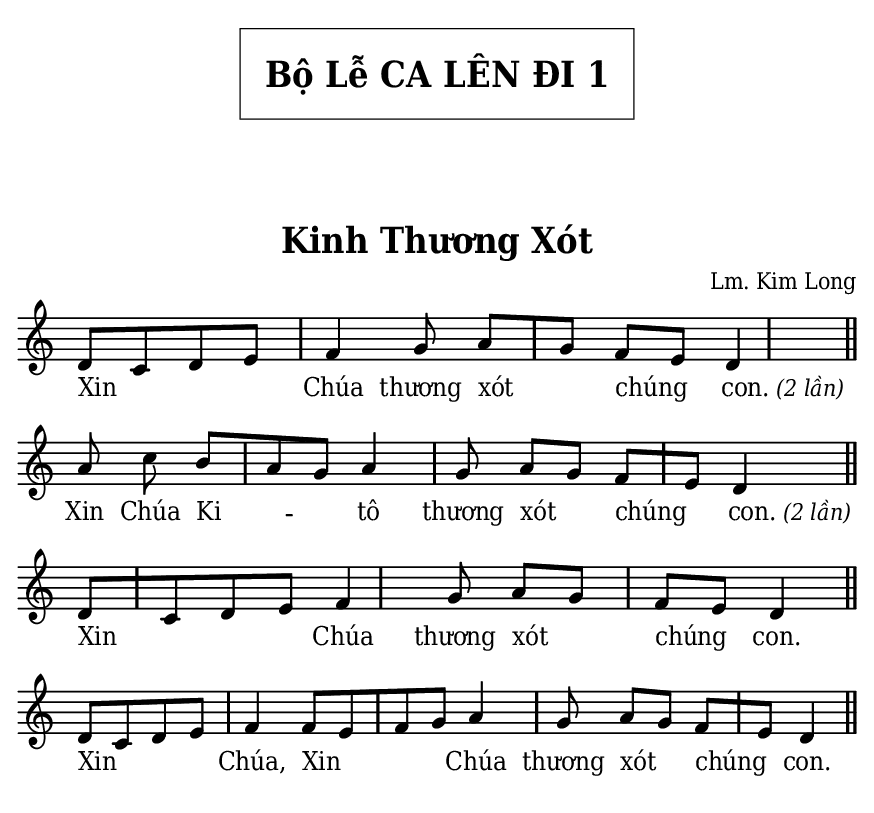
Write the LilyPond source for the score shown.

% Cài đặt chung\
\version "2.22.1"
\include "english.ly"
\include "gregorian.ly"

\header {
  title = \markup \fill-line {
    \center-column {
      \box \pad-markup #2 "Bộ Lễ CA LÊN ĐI 1"
      \null \null \null
    }
  }
  subtitle = \markup { \fontsize #3 \bold "Kinh Thương Xót" }
  composer = "Lm. Kim Long"
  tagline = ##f
}

% Nhạc phiên khúc
nhacPhienKhucSop = \relative c' {
  \autoBeamOff
  d8 [c d e] f4 g8 a [g] f [e] d4 \bar "||" \break
  a'8 c b [a g] a4 g8 a [g] f [e] d4 \bar "||" \break
  d8 [c d e] f4 g8 a [g] f [e] d4 \bar "||" \break
  d8 [c d e] f4 f8 [e f g] a4 g8 a [g] f [e] d4 \bar "||"
}

% Lời phiên khúc
loiPhienKhucSop = \lyrics {
  Xin Chúa thương xót chúng
  \tweak self-alignment-X #LEFT
  \tweak extra-offset #'(-0.5 . 0)
  \markup { "con." \italic \smaller "(2 lần)" }
  Xin Chúa Ki -- tô thương xót chúng
  \tweak self-alignment-X #LEFT
  \tweak extra-offset #'(-0.5 . 0)
  \markup { "con." \italic \smaller "(2 lần)" }
  Xin Chúa thương xót chúng con.
  Xin Chúa, Xin Chúa thương xót chúng con.
}

% Dàn trang
\paper {
  #(set-paper-size "a5")
  top-margin = 3\mm
  bottom-margin = 3\mm
  left-margin = 3\mm
  right-margin = 3\mm
  #(define fonts
	 (make-pango-font-tree "Deja Vu Serif Condensed"
	 		       "Deja Vu Serif Condensed"
			       "Deja Vu Serif Condensed"
			       (/ 20 20)))
  print-page-number = ##f
}

TongNhip = {
  \key c \major \time 2/4
  \set Timing.beamExceptions = #'()
  \set Timing.baseMoment = #(ly:make-moment 1/4)
}

\score {
  \new ChoirStaff <<
    \new Staff \with {
      \remove "Time_signature_engraver"} <<
      \new Voice = "beSop" {
        \clef treble \TongNhip \nhacPhienKhucSop
      }
      \new Lyrics \lyricsto beSop \loiPhienKhucSop
    >>
  >>
  \layout {
    \override Staff.TimeSignature.transparent = ##t
    \override Lyrics.LyricSpace.minimum-distance = #1.5
    \override Score.BarNumber.break-visibility = ##(#f #f #f)
    \override Score.SpacingSpanner.uniform-stretching = ##t
    \override Score.SpacingSpanner.packed-spacing = ##f
    \set Score.defaultBarType = ""
    ragged-last = ##f
  } 
}
